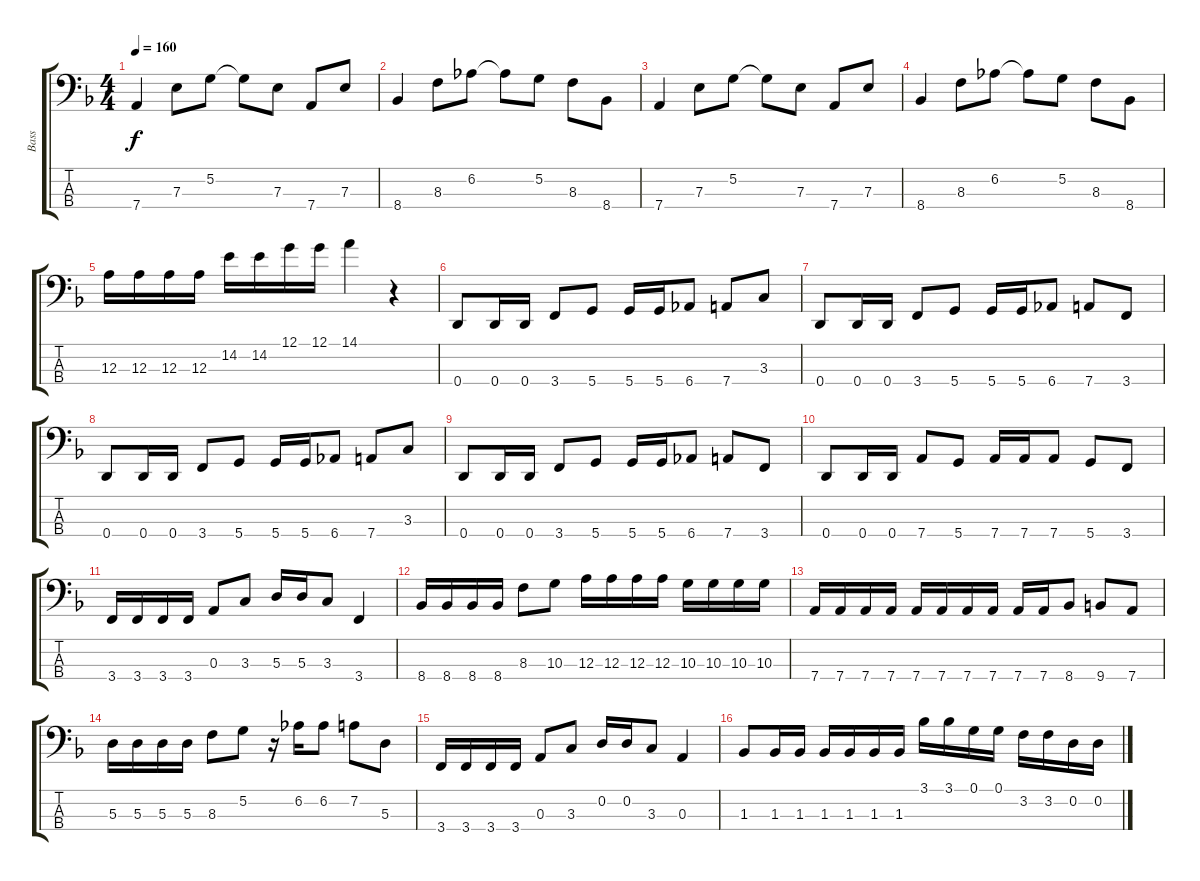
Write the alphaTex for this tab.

\track ("Bass" "Bass") {instrument electricbasspick}
\staff {score tabs}
\tuning (G2 D2 A1 D1) {hide}
\ts (4 4)
\tempo 160
\clef f4
\ks f
7.4.4{dy f} 7.3.8 5.2.8 5.2{t}.8 7.3.8 7.4.8 7.3.8 |
8.4.4 8.3.8 6.2.8 6.2{t}.8 5.2.8 8.3.8 8.4.8 |
7.4.4 7.3.8 5.2.8 5.2{t}.8 7.3.8 7.4.8 7.3.8 |
8.4.4 8.3.8 6.2.8 6.2{t}.8 5.2.8 8.3.8 8.4.8 |
12.3.16 12.3.16 12.3.16 12.3.16 14.2.16 14.2.16 12.1.16 12.1.16 14.1.4 r.4 |
0.4.8 0.4.16 0.4.16 3.4.8 5.4.8 5.4.16 5.4.16 6.4.8 7.4.8 3.3.8 |
0.4.8 0.4.16 0.4.16 3.4.8 5.4.8 5.4.16 5.4.16 6.4.8 7.4.8 3.4.8 |
0.4.8 0.4.16 0.4.16 3.4.8 5.4.8 5.4.16 5.4.16 6.4.8 7.4.8 3.3.8 |
0.4.8 0.4.16 0.4.16 3.4.8 5.4.8 5.4.16 5.4.16 6.4.8 7.4.8 3.4.8 |
0.4.8 0.4.16 0.4.16 7.4.8 5.4.8 7.4.16 7.4.16 7.4.8 5.4.8 3.4.8 |
3.4.16 3.4.16 3.4.16 3.4.16 0.3.8 3.3.8 5.3.16 5.3.16 3.3.8 3.4.4 |
8.4.16 8.4.16 8.4.16 8.4.16 8.3.8 10.3.8 12.3.16 12.3.16 12.3.16 12.3.16 10.3.16 10.3.16 10.3.16 10.3.16 |
7.4.16 7.4.16 7.4.16 7.4.16 7.4.16 7.4.16 7.4.16 7.4.16 7.4.16 7.4.16 8.4.8 9.4.8 7.4.8 |
5.3.16 5.3.16 5.3.16 5.3.16 8.3.8 5.2.8 r.16 6.2.16 6.2.8 7.2.8 5.3.8 |
3.4.16 3.4.16 3.4.16 3.4.16 0.3.8 3.3.8 0.2.16 0.2.16 3.3.8 0.3.4 |
1.3.8 1.3.16 1.3.16 1.3.16 1.3.16 1.3.16 1.3.16 3.1.16 3.1.16 0.1.16 0.1.16 3.2.16 3.2.16 0.2.16 0.2.16
